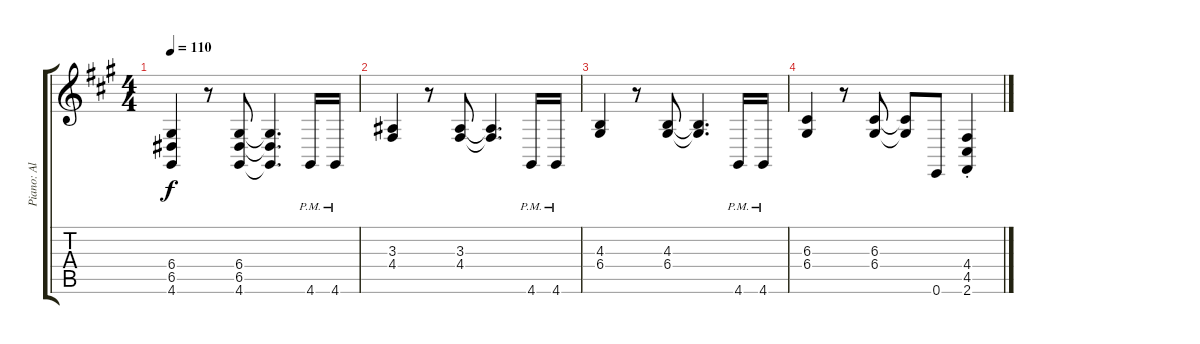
\track ("Piano: Al Greenwood" "Piano: Al ") {instrument acousticgrandpiano}
\staff {score tabs}
\tuning (E4 B3 G3 D3 A2 E2) {hide}
\ts (4 4)
\tempo 110
\clef g2
\ks a
(6.4 6.5 4.6).4{dy f} r.8 (6.4 6.5 4.6).8 (6.4{t} 6.5{t} 4.6{t}).4{d} 4.6{pm}.16 4.6{pm}.16 |
(3.3 4.4).4 r.8 (3.3 4.4).8 (3.3{t} 4.4{t}).4{d} 4.6{pm}.16 4.6{pm}.16 |
(4.3 6.4).4 r.8 (4.3 6.4).8 (4.3{t} 6.4{t}).4{d} 4.6{pm}.16 4.6{pm}.16 |
(6.3 6.4).4 r.8 (6.3 6.4).8 (6.3{t} 6.4{t}).8 0.6.8 (4.4{st} 4.5{st} 2.6{st}).4
